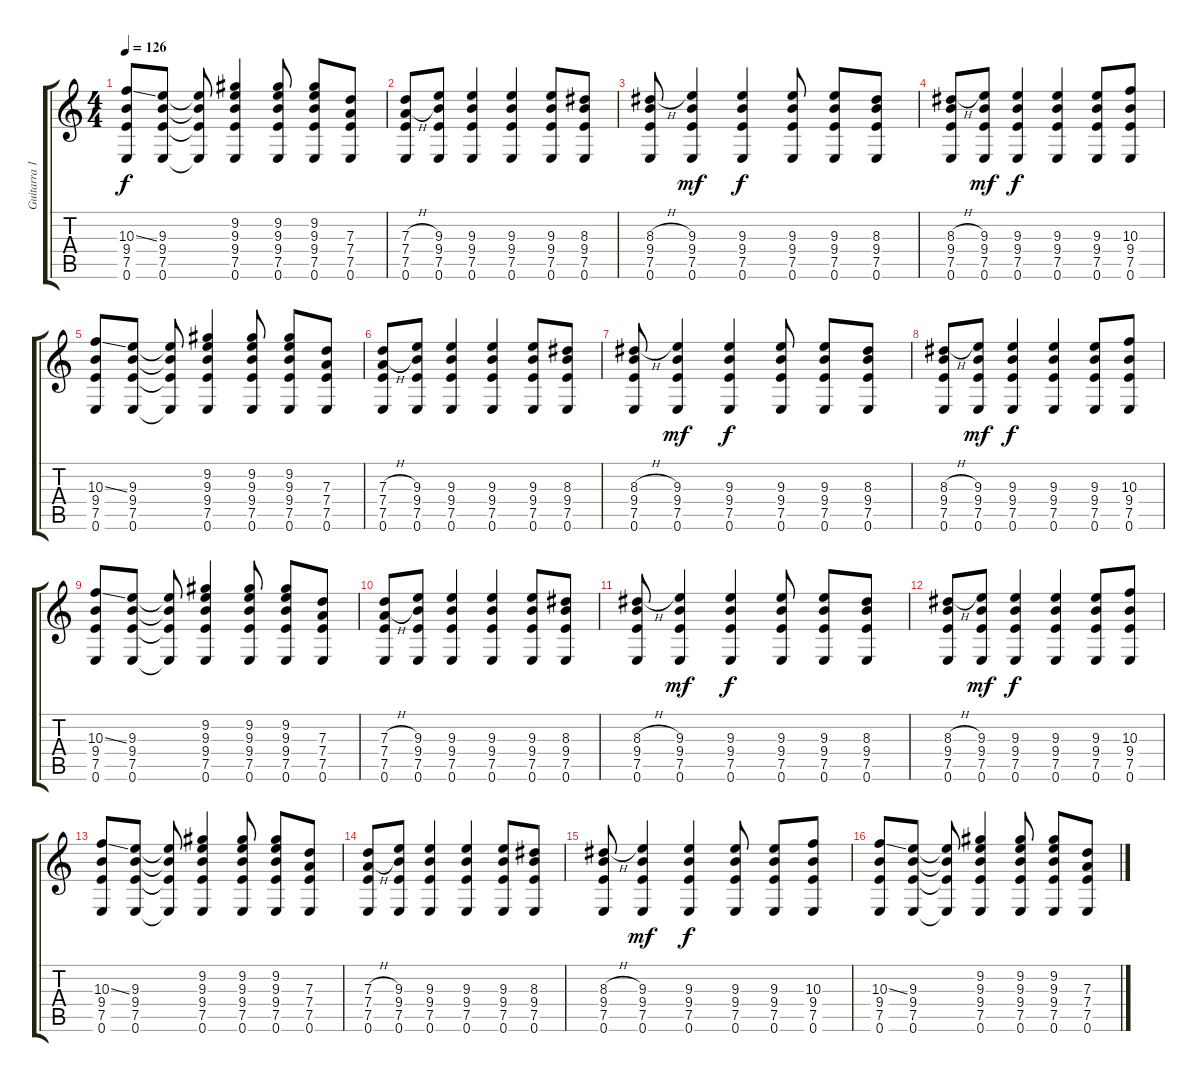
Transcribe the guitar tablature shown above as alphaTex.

\track ("Guitarra 1" "Guitarra 1") {instrument electricguitarclean}
\staff {score tabs}
\tuning (E4 B3 G3 D3 A2 E2) {hide}
\ts (4 4)
\tempo 126
\clef g2
\ks c
(10.3{ss} 9.4 7.5 0.6).8{dy f} (9.3 9.4 7.5 0.6).8 (9.3{t} 9.4{t} 7.5{t} 0.6{t}).8 (9.2 9.3 9.4 7.5 0.6).4 (9.2 9.3 9.4 7.5 0.6).8 (9.2 9.3 9.4 7.5 0.6).8 (7.3 7.4 7.5 0.6).8 |
(7.3{h} 7.4{h} 7.5 0.6).8 (9.3 9.4 7.5 0.6).8 (9.3 9.4 7.5 0.6).4 (9.3 9.4 7.5 0.6).4 (9.3 9.4 7.5 0.6).8 (8.3 9.4 7.5 0.6).8 |
(8.3{h} 9.4 7.5 0.6).8 (9.3 9.4 7.5 0.6).4{dy mf} (9.3 9.4 7.5 0.6).4{dy f} (9.3 9.4 7.5 0.6).8 (9.3 9.4 7.5 0.6).8 (8.3 9.4 7.5 0.6).8 |
(8.3{h} 9.4 7.5 0.6).8 (9.3 9.4 7.5 0.6).8{dy mf} (9.3 9.4 7.5 0.6).4{dy f} (9.3 9.4 7.5 0.6).4 (9.3 9.4 7.5 0.6).8 (10.3 9.4 7.5 0.6).8 |
(10.3{ss} 9.4 7.5 0.6).8 (9.3 9.4 7.5 0.6).8 (9.3{t} 9.4{t} 7.5{t} 0.6{t}).8 (9.2 9.3 9.4 7.5 0.6).4 (9.2 9.3 9.4 7.5 0.6).8 (9.2 9.3 9.4 7.5 0.6).8 (7.3 7.4 7.5 0.6).8 |
(7.3{h} 7.4{h} 7.5 0.6).8 (9.3 9.4 7.5 0.6).8 (9.3 9.4 7.5 0.6).4 (9.3 9.4 7.5 0.6).4 (9.3 9.4 7.5 0.6).8 (8.3 9.4 7.5 0.6).8 |
(8.3{h} 9.4 7.5 0.6).8 (9.3 9.4 7.5 0.6).4{dy mf} (9.3 9.4 7.5 0.6).4{dy f} (9.3 9.4 7.5 0.6).8 (9.3 9.4 7.5 0.6).8 (8.3 9.4 7.5 0.6).8 |
(8.3{h} 9.4 7.5 0.6).8 (9.3 9.4 7.5 0.6).8{dy mf} (9.3 9.4 7.5 0.6).4{dy f} (9.3 9.4 7.5 0.6).4 (9.3 9.4 7.5 0.6).8 (10.3 9.4 7.5 0.6).8 |
(10.3{ss} 9.4 7.5 0.6).8 (9.3 9.4 7.5 0.6).8 (9.3{t} 9.4{t} 7.5{t} 0.6{t}).8 (9.2 9.3 9.4 7.5 0.6).4 (9.2 9.3 9.4 7.5 0.6).8 (9.2 9.3 9.4 7.5 0.6).8 (7.3 7.4 7.5 0.6).8 |
(7.3{h} 7.4{h} 7.5 0.6).8 (9.3 9.4 7.5 0.6).8 (9.3 9.4 7.5 0.6).4 (9.3 9.4 7.5 0.6).4 (9.3 9.4 7.5 0.6).8 (8.3 9.4 7.5 0.6).8 |
(8.3{h} 9.4 7.5 0.6).8 (9.3 9.4 7.5 0.6).4{dy mf} (9.3 9.4 7.5 0.6).4{dy f} (9.3 9.4 7.5 0.6).8 (9.3 9.4 7.5 0.6).8 (8.3 9.4 7.5 0.6).8 |
(8.3{h} 9.4 7.5 0.6).8 (9.3 9.4 7.5 0.6).8{dy mf} (9.3 9.4 7.5 0.6).4{dy f} (9.3 9.4 7.5 0.6).4 (9.3 9.4 7.5 0.6).8 (10.3 9.4 7.5 0.6).8 |
(10.3{ss} 9.4 7.5 0.6).8 (9.3 9.4 7.5 0.6).8 (9.3{t} 9.4{t} 7.5{t} 0.6{t}).8 (9.2 9.3 9.4 7.5 0.6).4 (9.2 9.3 9.4 7.5 0.6).8 (9.2 9.3 9.4 7.5 0.6).8 (7.3 7.4 7.5 0.6).8 |
(7.3{h} 7.4{h} 7.5 0.6).8 (9.3 9.4 7.5 0.6).8 (9.3 9.4 7.5 0.6).4 (9.3 9.4 7.5 0.6).4 (9.3 9.4 7.5 0.6).8 (8.3 9.4 7.5 0.6).8 |
(8.3{h} 9.4 7.5 0.6).8 (9.3 9.4 7.5 0.6).4{dy mf} (9.3 9.4 7.5 0.6).4{dy f} (9.3 9.4 7.5 0.6).8 (9.3 9.4 7.5 0.6).8 (10.3 9.4 7.5 0.6).8 |
(10.3{ss} 9.4 7.5 0.6).8 (9.3 9.4 7.5 0.6).8 (9.3{t} 9.4{t} 7.5{t} 0.6{t}).8 (9.2 9.3 9.4 7.5 0.6).4 (9.2 9.3 9.4 7.5 0.6).8 (9.2 9.3 9.4 7.5 0.6).8 (7.3 7.4 7.5 0.6).8
